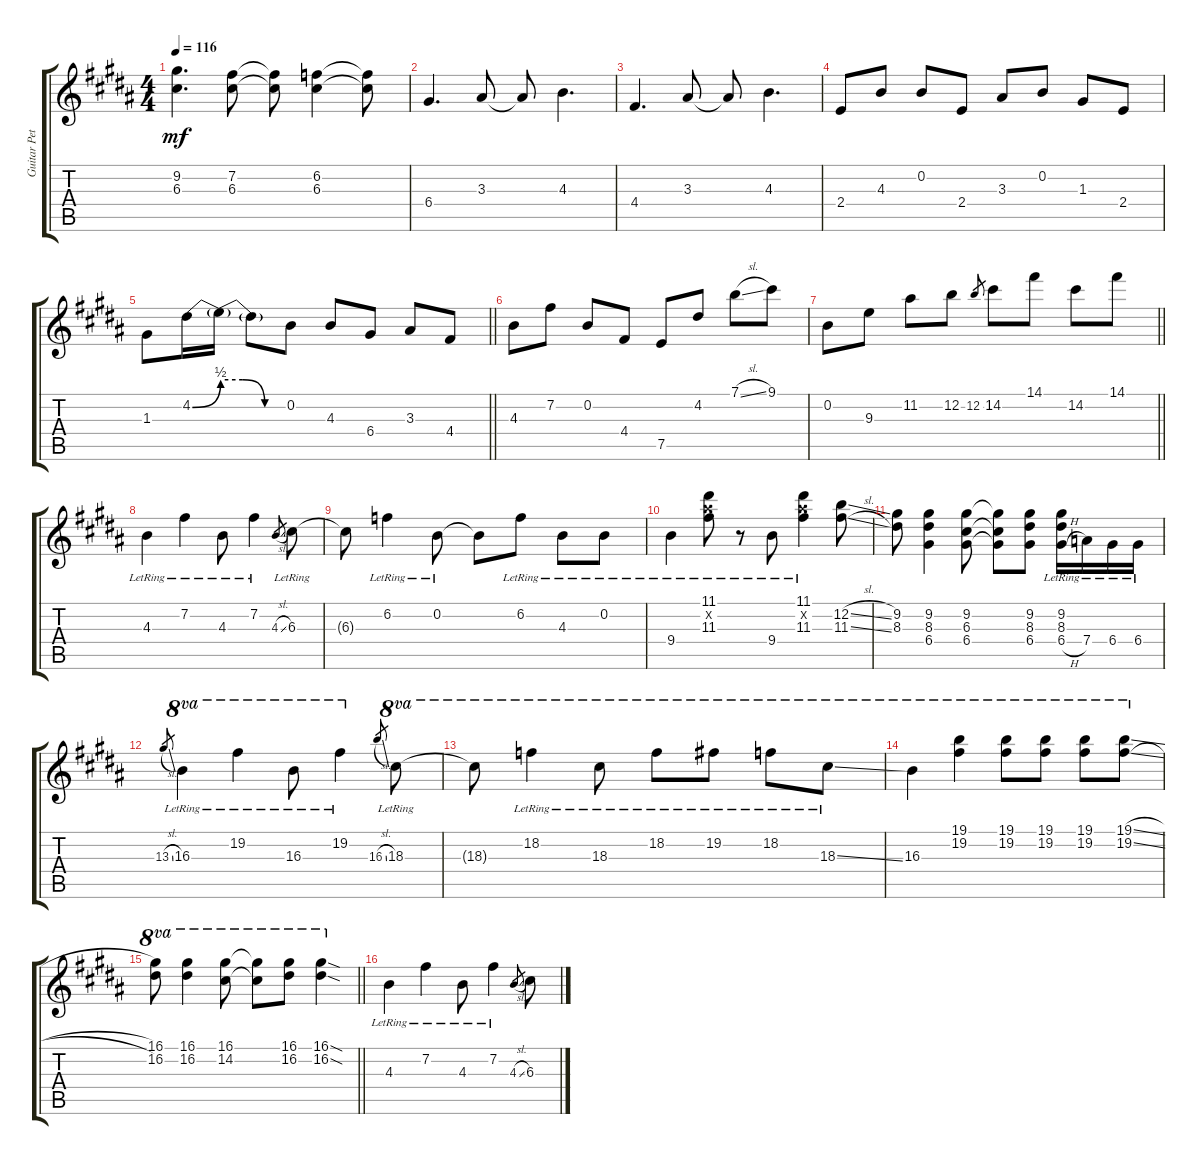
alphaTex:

\track ("Guitar Petrucci" "Guitar Pet") {instrument distortionguitar}
\staff {score tabs}
\tuning (E4 B3 G3 D3 A2 E2) {hide}
\ts (4 4)
\tempo 116
\clef g2
\ks g#minor
(9.2 6.3).4{d dy mf} (7.2 6.3).8 (7.2{t} 6.3{t}).8 (6.2 6.3).4 (6.2{t} 6.3{t}).8 |
\ks b
6.4.4{d} 3.3.8 3.3{t}.8 4.3.4{d} |
\ks g#minor
4.4.4{d} 3.3.8 3.3{t}.8 4.3.4{d} |
2.4.8 4.3.8 0.2.8 2.4.8 3.3.8 0.2.8 1.3.8 2.4.8 |
\barLineRight lightlight
\ks b
1.3.8 4.2{be (bend 0 0 60 2)}.16 4.2{be (custom 0 2 20 2 40 0 60 0) t}.16 4.2{t}.8 0.2.8 4.3.8 6.4.8 3.3.8 4.4.8 |
\ks g#minor
4.3.8 7.2.8 0.2.8 4.4.8 7.5.8 4.2.8 7.1{sl}.8 9.1.8 |
\barLineRight lightlight
\ks b
0.2.8 9.3.8 11.2.8 12.2.8 12.2.8{gr} 14.2.8 14.1.8 14.2.8 14.1.8 |
\ks g#minor
4.3{lr}.4 7.2{lr}.4 4.3{lr}.8 7.2{lr}.4 4.3{sl}.8{gr} 6.3{lr}.8 |
6.3{t}.8 6.2{lr}.4 0.2{lr}.8 0.2{t}.8 6.2{lr}.8 4.3{lr}.8 0.2{lr}.8 |
\ks b
9.4{lr}.4 (11.1{lr} 11.2{x} 11.3{lr}).8 r.8 9.4{lr}.8 (11.1{lr} 11.2{x} 11.3{lr}).4 (12.2{sl} 11.3{sl}).8 |
\ks g#minor
(9.2 8.3).8 (9.2 8.3 6.4).4 (9.2 6.3 6.4).8 (9.2{t} 6.3{t} 6.4{t}).8 (9.2 8.3 6.4).8 (9.2{lr} 8.3{lr} 6.4{h lr}).16 7.4{lr}.16 6.4{lr}.16 6.4{lr}.16 |
13.3{sl}.8{gr} 16.3{lr}.4{ot 8va} 19.2{lr}.4{ot 8va} 16.3{lr}.8{ot 8va} 19.2{lr}.4{ot 8va} 16.3{sl}.8{gr} 18.3{lr}.8{ot 8va} |
18.3{t}.8{ot 8va} 18.2{lr}.4{ot 8va} 18.3{lr}.8{ot 8va} 18.2{lr}.8{ot 8va} 19.2{lr}.8{ot 8va} 18.2{lr}.8{ot 8va} 18.3{ss lr}.8{ot 8va} |
16.3.4{ot 8va} (19.1 19.2).4{ot 8va} (19.1 19.2).8{ot 8va} (19.1 19.2).8{ot 8va} (19.1 19.2).8{ot 8va} (19.1{sl} 19.2{sl}).8{ot 8va} |
\barLineRight lightlight
(16.1 16.2).8{ot 8va} (16.1 16.2).4{ot 8va} (16.1 14.2).8{ot 8va} (16.1{t} 14.2{t}).8{ot 8va} (16.1 16.2).8{ot 8va} (16.1{sod} 16.2{sod}).4{ot 8va} |
4.3{lr}.4 7.2{lr}.4 4.3{lr}.8 7.2{lr}.4 4.3{sl}.8{gr} 6.3.8
